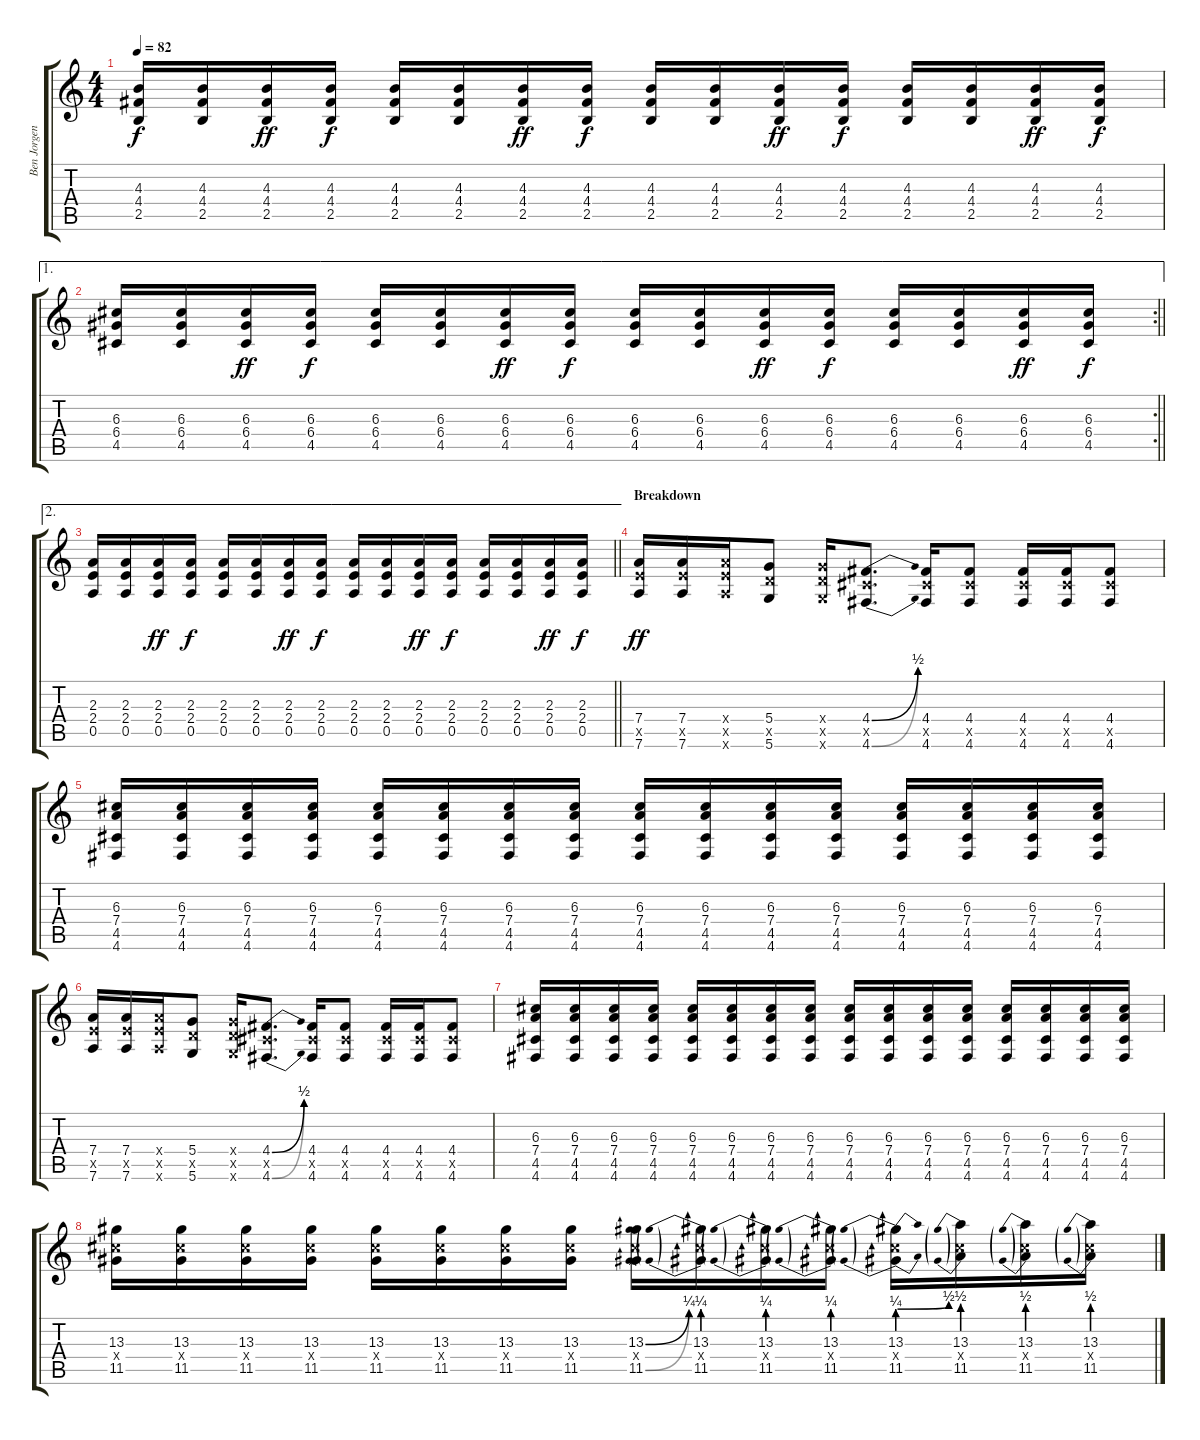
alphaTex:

\track ("Ben Jorgensen" "Ben Jorgen") {instrument distortionguitar}
\staff {score tabs}
\tuning (E4 B3 G3 D3 A2 D2) {hide}
\ts (4 4)
\tempo 82
\clef g2
\ks c
(4.3 4.4 2.5).16{dy f} (4.3 4.4 2.5).16 (4.3 4.4 2.5).16{dy ff} (4.3 4.4 2.5).16{dy f} (4.3 4.4 2.5).16 (4.3 4.4 2.5).16 (4.3 4.4 2.5).16{dy ff} (4.3 4.4 2.5).16{dy f} (4.3 4.4 2.5).16 (4.3 4.4 2.5).16 (4.3 4.4 2.5).16{dy ff} (4.3 4.4 2.5).16{dy f} (4.3 4.4 2.5).16 (4.3 4.4 2.5).16 (4.3 4.4 2.5).16{dy ff} (4.3 4.4 2.5).16{dy f} |
\ae 1
\rc 2
\barLineRight lightlight
(6.3 6.4 4.5).16 (6.3 6.4 4.5).16 (6.3 6.4 4.5).16{dy ff} (6.3 6.4 4.5).16{dy f} (6.3 6.4 4.5).16 (6.3 6.4 4.5).16 (6.3 6.4 4.5).16{dy ff} (6.3 6.4 4.5).16{dy f} (6.3 6.4 4.5).16 (6.3 6.4 4.5).16 (6.3 6.4 4.5).16{dy ff} (6.3 6.4 4.5).16{dy f} (6.3 6.4 4.5).16 (6.3 6.4 4.5).16 (6.3 6.4 4.5).16{dy ff} (6.3 6.4 4.5).16{dy f} |
\ae 2
\barLineRight lightlight
(2.3 2.4 0.5).16 (2.3 2.4 0.5).16 (2.3 2.4 0.5).16{dy ff} (2.3 2.4 0.5).16{dy f} (2.3 2.4 0.5).16 (2.3 2.4 0.5).16 (2.3 2.4 0.5).16{dy ff} (2.3 2.4 0.5).16{dy f} (2.3 2.4 0.5).16 (2.3 2.4 0.5).16 (2.3 2.4 0.5).16{dy ff} (2.3 2.4 0.5).16{dy f} (2.3 2.4 0.5).16 (2.3 2.4 0.5).16 (2.3 2.4 0.5).16{dy ff} (2.3 2.4 0.5).16{dy f} |
\section ("" "Breakdown")
(7.4 7.5{x} 7.6).16{dy ff} (7.4 7.5{x} 7.6).16 (7.4{x} 7.5{x} 7.6{x}).16 (5.4 5.5{x} 5.6).8 (5.4{x} 5.5{x} 5.6{x}).16 (4.4{be (bend 0 0 60 2)} 4.5{x} 4.6{be (bend 0 0 60 2)}).8{d} (4.4 4.5{x} 4.6).16 (4.4 4.5{x} 4.6).8 (4.4 4.5{x} 4.6).16 (4.4 4.5{x} 4.6).16 (4.4 4.5{x} 4.6).8 |
(6.3 7.4 4.5 4.6).16 (6.3 7.4 4.5 4.6).16 (6.3 7.4 4.5 4.6).16 (6.3 7.4 4.5 4.6).16 (6.3 7.4 4.5 4.6).16 (6.3 7.4 4.5 4.6).16 (6.3 7.4 4.5 4.6).16 (6.3 7.4 4.5 4.6).16 (6.3 7.4 4.5 4.6).16 (6.3 7.4 4.5 4.6).16 (6.3 7.4 4.5 4.6).16 (6.3 7.4 4.5 4.6).16 (6.3 7.4 4.5 4.6).16 (6.3 7.4 4.5 4.6).16 (6.3 7.4 4.5 4.6).16 (6.3 7.4 4.5 4.6).16 |
(7.4 7.5{x} 7.6).16 (7.4 7.5{x} 7.6).16 (7.4{x} 7.5{x} 7.6{x}).16 (5.4 5.5{x} 5.6).8 (5.4{x} 5.5{x} 5.6{x}).16 (4.4{be (bend 0 0 60 2)} 4.5{x} 4.6{be (bend 0 0 60 2)}).8{d} (4.4 4.5{x} 4.6).16 (4.4 4.5{x} 4.6).8 (4.4 4.5{x} 4.6).16 (4.4 4.5{x} 4.6).16 (4.4 4.5{x} 4.6).8 |
(6.3 7.4 4.5 4.6).16 (6.3 7.4 4.5 4.6).16 (6.3 7.4 4.5 4.6).16 (6.3 7.4 4.5 4.6).16 (6.3 7.4 4.5 4.6).16 (6.3 7.4 4.5 4.6).16 (6.3 7.4 4.5 4.6).16 (6.3 7.4 4.5 4.6).16 (6.3 7.4 4.5 4.6).16 (6.3 7.4 4.5 4.6).16 (6.3 7.4 4.5 4.6).16 (6.3 7.4 4.5 4.6).16 (6.3 7.4 4.5 4.6).16 (6.3 7.4 4.5 4.6).16 (6.3 7.4 4.5 4.6).16 (6.3 7.4 4.5 4.6).16 |
(13.3 11.4{x} 11.5).16 (13.3 11.4{x} 11.5).16 (13.3 11.4{x} 11.5).16 (13.3 11.4{x} 11.5).16 (13.3 11.4{x} 11.5).16 (13.3 11.4{x} 11.5).16 (13.3 11.4{x} 11.5).16 (13.3 11.4{x} 11.5).16 (13.3{be (bend 0 0 60 1)} 11.4{x} 11.5{be (bend 0 0 60 1)}).16 (13.3{be (prebend 0 1 60 1)} 11.4{x} 11.5{be (prebend 0 1 60 1)}).16 (13.3{be (prebend 0 1 60 1)} 11.4{x} 11.5{be (prebend 0 1 60 1)}).16 (13.3{be (prebend 0 1 60 1)} 11.4{x} 11.5{be (prebend 0 1 60 1)}).16 (13.3{be (prebendbend 0 1 60 2)} 11.4{x} 11.5{be (prebendbend 0 1 60 2)}).16 (13.3{be (prebend 0 2 60 2)} 11.4{x} 11.5{be (prebend 0 2 60 2)}).16 (13.3{be (prebend 0 2 60 2)} 11.4{x} 11.5{be (prebend 0 2 60 2)}).16 (13.3{be (prebend 0 2 60 2)} 11.4{x} 11.5{be (prebend 0 2 60 2)}).16
